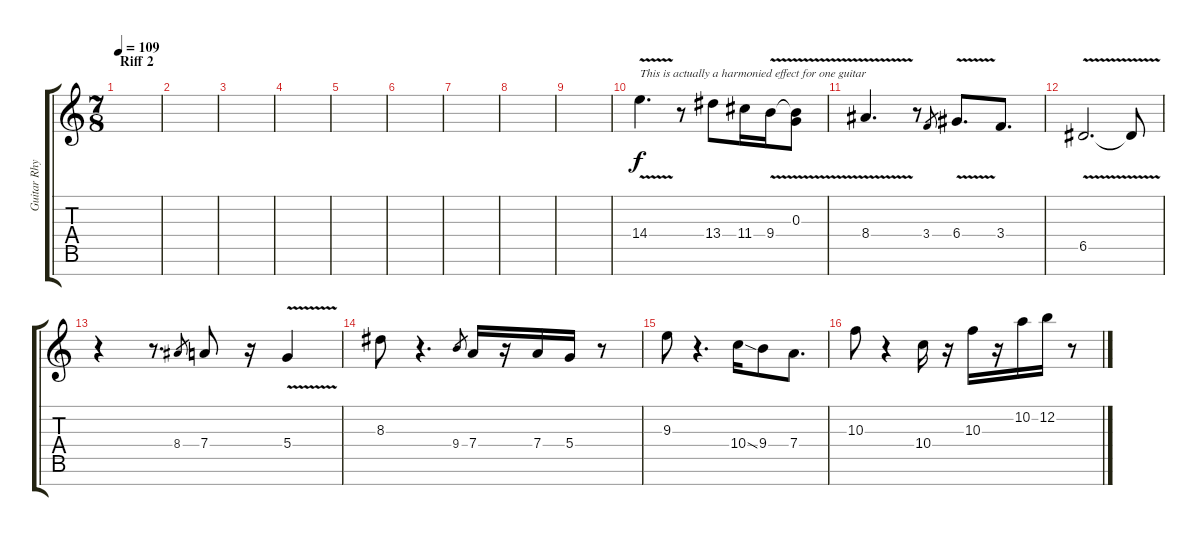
\track ("Guitar Rhythm and Overdubs" "Guitar Rhy") {instrument distortionguitar}
\staff {score tabs}
\tuning (E4 B3 G3 D3 A2 E2 B1) {hide}
\ts (7 8)
\section ("" "Riff 2")
\tempo 109
\clef g2
\ks c
|
|
|
|
|
|
|
|
|
14.4{v}.4{d txt "This is actually a harmonied effect for one guitar"} r.8 13.4.8 11.4.16 9.4{v}.16 (0.3 9.4{t}).8 |
8.4{v}.4{d} r.8 3.4.8{gr} 6.4{v}.8{d} 3.4.8{d} |
6.5{v}.2{d} 6.5{t}.8 |
r.4 r.8{d} 8.4.8{gr} 7.4.8 r.16 5.4{v}.4 |
8.3.8 r.4{d} 9.4.8{gr} 7.4.16 r.16 7.4.16 5.4.16 r.8 |
9.3.8 r.4{d} 10.4{ss}.16 9.4.8 7.4.8{d} |
10.3.8 r.4 10.4.16 r.16 10.3.16 r.16 10.2.16 12.2.16 r.8
